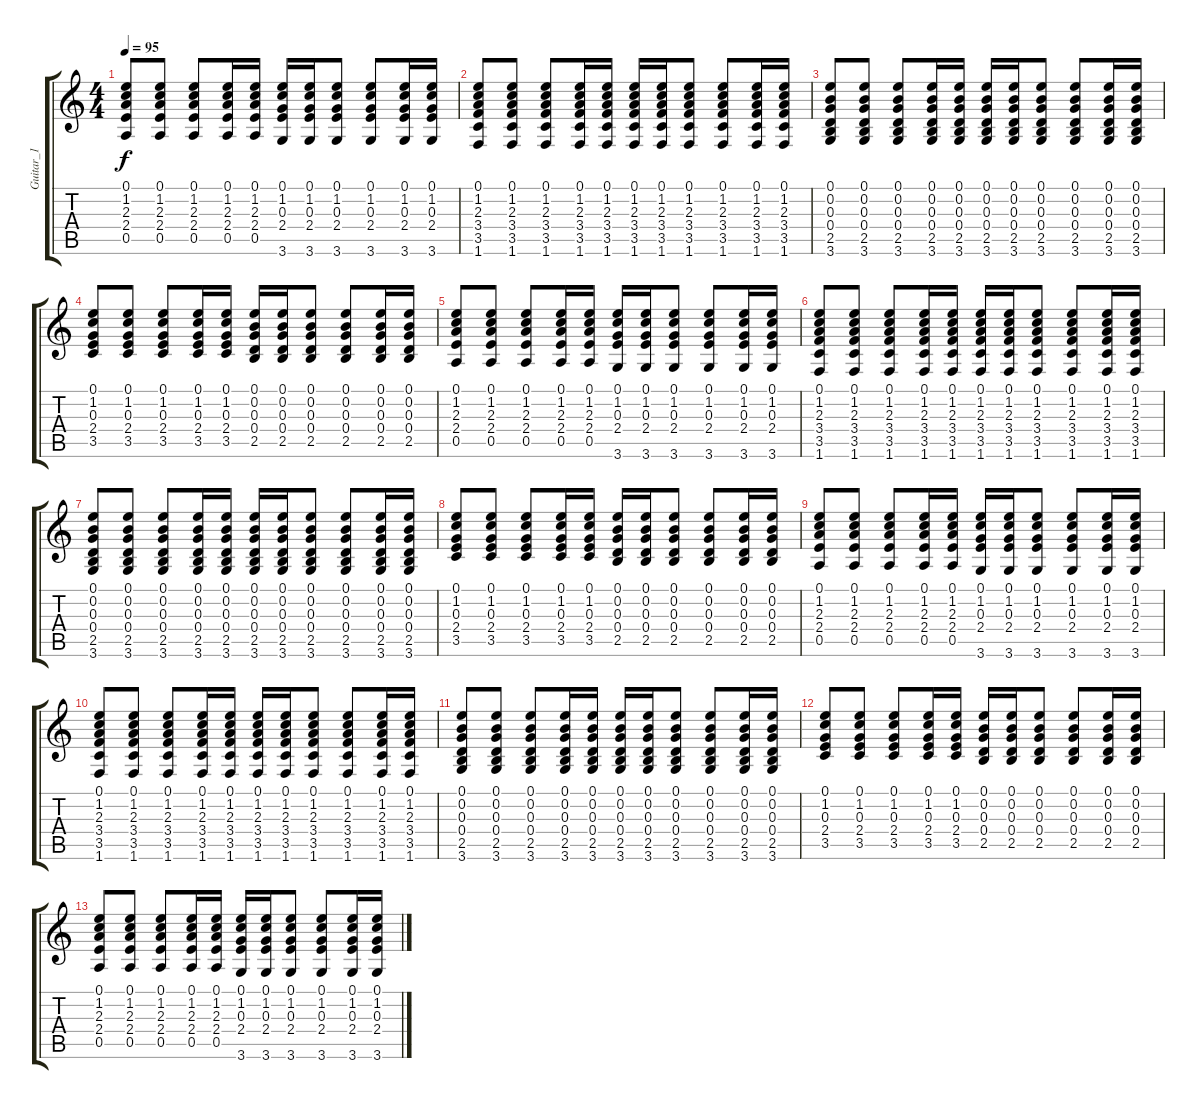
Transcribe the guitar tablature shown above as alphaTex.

\track ("Guitar_1" "Guitar_1") {instrument acousticguitarsteel}
\staff {score tabs}
\tuning (E4 B3 G3 D3 A2 E2) {hide}
\ts (4 4)
\tempo 95
\clef g2
\ks c
(0.1 1.2 2.3 2.4 0.5).8{dy f} (0.1 1.2 2.3 2.4 0.5).8 (0.1 1.2 2.3 2.4 0.5).8 (0.1 1.2 2.3 2.4 0.5).16 (0.1 1.2 2.3 2.4 0.5).16 (0.1 1.2 0.3 2.4 3.6).16 (0.1 1.2 0.3 2.4 3.6).16 (0.1 1.2 0.3 2.4 3.6).8 (0.1 1.2 0.3 2.4 3.6).8 (0.1 1.2 0.3 2.4 3.6).16 (0.1 1.2 0.3 2.4 3.6).16 |
(0.1 1.2 2.3 3.4 3.5 1.6).8 (0.1 1.2 2.3 3.4 3.5 1.6).8 (0.1 1.2 2.3 3.4 3.5 1.6).8 (0.1 1.2 2.3 3.4 3.5 1.6).16 (0.1 1.2 2.3 3.4 3.5 1.6).16 (0.1 1.2 2.3 3.4 3.5 1.6).16 (0.1 1.2 2.3 3.4 3.5 1.6).16 (0.1 1.2 2.3 3.4 3.5 1.6).8 (0.1 1.2 2.3 3.4 3.5 1.6).8 (0.1 1.2 2.3 3.4 3.5 1.6).16 (0.1 1.2 2.3 3.4 3.5 1.6).16 |
(0.1 0.2 0.3 0.4 2.5 3.6).8 (0.1 0.2 0.3 0.4 2.5 3.6).8 (0.1 0.2 0.3 0.4 2.5 3.6).8 (0.1 0.2 0.3 0.4 2.5 3.6).16 (0.1 0.2 0.3 0.4 2.5 3.6).16 (0.1 0.2 0.3 0.4 2.5 3.6).16 (0.1 0.2 0.3 0.4 2.5 3.6).16 (0.1 0.2 0.3 0.4 2.5 3.6).8 (0.1 0.2 0.3 0.4 2.5 3.6).8 (0.1 0.2 0.3 0.4 2.5 3.6).16 (0.1 0.2 0.3 0.4 2.5 3.6).16 |
(0.1 1.2 0.3 2.4 3.5).8 (0.1 1.2 0.3 2.4 3.5).8 (0.1 1.2 0.3 2.4 3.5).8 (0.1 1.2 0.3 2.4 3.5).16 (0.1 1.2 0.3 2.4 3.5).16 (0.1 0.2 0.3 0.4 2.5).16 (0.1 0.2 0.3 0.4 2.5).16 (0.1 0.2 0.3 0.4 2.5).8 (0.1 0.2 0.3 0.4 2.5).8 (0.1 0.2 0.3 0.4 2.5).16 (0.1 0.2 0.3 0.4 2.5).16 |
(0.1 1.2 2.3 2.4 0.5).8 (0.1 1.2 2.3 2.4 0.5).8 (0.1 1.2 2.3 2.4 0.5).8 (0.1 1.2 2.3 2.4 0.5).16 (0.1 1.2 2.3 2.4 0.5).16 (0.1 1.2 0.3 2.4 3.6).16 (0.1 1.2 0.3 2.4 3.6).16 (0.1 1.2 0.3 2.4 3.6).8 (0.1 1.2 0.3 2.4 3.6).8 (0.1 1.2 0.3 2.4 3.6).16 (0.1 1.2 0.3 2.4 3.6).16 |
(0.1 1.2 2.3 3.4 3.5 1.6).8 (0.1 1.2 2.3 3.4 3.5 1.6).8 (0.1 1.2 2.3 3.4 3.5 1.6).8 (0.1 1.2 2.3 3.4 3.5 1.6).16 (0.1 1.2 2.3 3.4 3.5 1.6).16 (0.1 1.2 2.3 3.4 3.5 1.6).16 (0.1 1.2 2.3 3.4 3.5 1.6).16 (0.1 1.2 2.3 3.4 3.5 1.6).8 (0.1 1.2 2.3 3.4 3.5 1.6).8 (0.1 1.2 2.3 3.4 3.5 1.6).16 (0.1 1.2 2.3 3.4 3.5 1.6).16 |
(0.1 0.2 0.3 0.4 2.5 3.6).8 (0.1 0.2 0.3 0.4 2.5 3.6).8 (0.1 0.2 0.3 0.4 2.5 3.6).8 (0.1 0.2 0.3 0.4 2.5 3.6).16 (0.1 0.2 0.3 0.4 2.5 3.6).16 (0.1 0.2 0.3 0.4 2.5 3.6).16 (0.1 0.2 0.3 0.4 2.5 3.6).16 (0.1 0.2 0.3 0.4 2.5 3.6).8 (0.1 0.2 0.3 0.4 2.5 3.6).8 (0.1 0.2 0.3 0.4 2.5 3.6).16 (0.1 0.2 0.3 0.4 2.5 3.6).16 |
(0.1 1.2 0.3 2.4 3.5).8 (0.1 1.2 0.3 2.4 3.5).8 (0.1 1.2 0.3 2.4 3.5).8 (0.1 1.2 0.3 2.4 3.5).16 (0.1 1.2 0.3 2.4 3.5).16 (0.1 0.2 0.3 0.4 2.5).16 (0.1 0.2 0.3 0.4 2.5).16 (0.1 0.2 0.3 0.4 2.5).8 (0.1 0.2 0.3 0.4 2.5).8 (0.1 0.2 0.3 0.4 2.5).16 (0.1 0.2 0.3 0.4 2.5).16 |
(0.1 1.2 2.3 2.4 0.5).8 (0.1 1.2 2.3 2.4 0.5).8 (0.1 1.2 2.3 2.4 0.5).8 (0.1 1.2 2.3 2.4 0.5).16 (0.1 1.2 2.3 2.4 0.5).16 (0.1 1.2 0.3 2.4 3.6).16 (0.1 1.2 0.3 2.4 3.6).16 (0.1 1.2 0.3 2.4 3.6).8 (0.1 1.2 0.3 2.4 3.6).8 (0.1 1.2 0.3 2.4 3.6).16 (0.1 1.2 0.3 2.4 3.6).16 |
(0.1 1.2 2.3 3.4 3.5 1.6).8 (0.1 1.2 2.3 3.4 3.5 1.6).8 (0.1 1.2 2.3 3.4 3.5 1.6).8 (0.1 1.2 2.3 3.4 3.5 1.6).16 (0.1 1.2 2.3 3.4 3.5 1.6).16 (0.1 1.2 2.3 3.4 3.5 1.6).16 (0.1 1.2 2.3 3.4 3.5 1.6).16 (0.1 1.2 2.3 3.4 3.5 1.6).8 (0.1 1.2 2.3 3.4 3.5 1.6).8 (0.1 1.2 2.3 3.4 3.5 1.6).16 (0.1 1.2 2.3 3.4 3.5 1.6).16 |
(0.1 0.2 0.3 0.4 2.5 3.6).8 (0.1 0.2 0.3 0.4 2.5 3.6).8 (0.1 0.2 0.3 0.4 2.5 3.6).8 (0.1 0.2 0.3 0.4 2.5 3.6).16 (0.1 0.2 0.3 0.4 2.5 3.6).16 (0.1 0.2 0.3 0.4 2.5 3.6).16 (0.1 0.2 0.3 0.4 2.5 3.6).16 (0.1 0.2 0.3 0.4 2.5 3.6).8 (0.1 0.2 0.3 0.4 2.5 3.6).8 (0.1 0.2 0.3 0.4 2.5 3.6).16 (0.1 0.2 0.3 0.4 2.5 3.6).16 |
(0.1 1.2 0.3 2.4 3.5).8 (0.1 1.2 0.3 2.4 3.5).8 (0.1 1.2 0.3 2.4 3.5).8 (0.1 1.2 0.3 2.4 3.5).16 (0.1 1.2 0.3 2.4 3.5).16 (0.1 0.2 0.3 0.4 2.5).16 (0.1 0.2 0.3 0.4 2.5).16 (0.1 0.2 0.3 0.4 2.5).8 (0.1 0.2 0.3 0.4 2.5).8 (0.1 0.2 0.3 0.4 2.5).16 (0.1 0.2 0.3 0.4 2.5).16 |
(0.1 1.2 2.3 2.4 0.5).8 (0.1 1.2 2.3 2.4 0.5).8 (0.1 1.2 2.3 2.4 0.5).8 (0.1 1.2 2.3 2.4 0.5).16 (0.1 1.2 2.3 2.4 0.5).16 (0.1 1.2 0.3 2.4 3.6).16 (0.1 1.2 0.3 2.4 3.6).16 (0.1 1.2 0.3 2.4 3.6).8 (0.1 1.2 0.3 2.4 3.6).8 (0.1 1.2 0.3 2.4 3.6).16 (0.1 1.2 0.3 2.4 3.6).16
